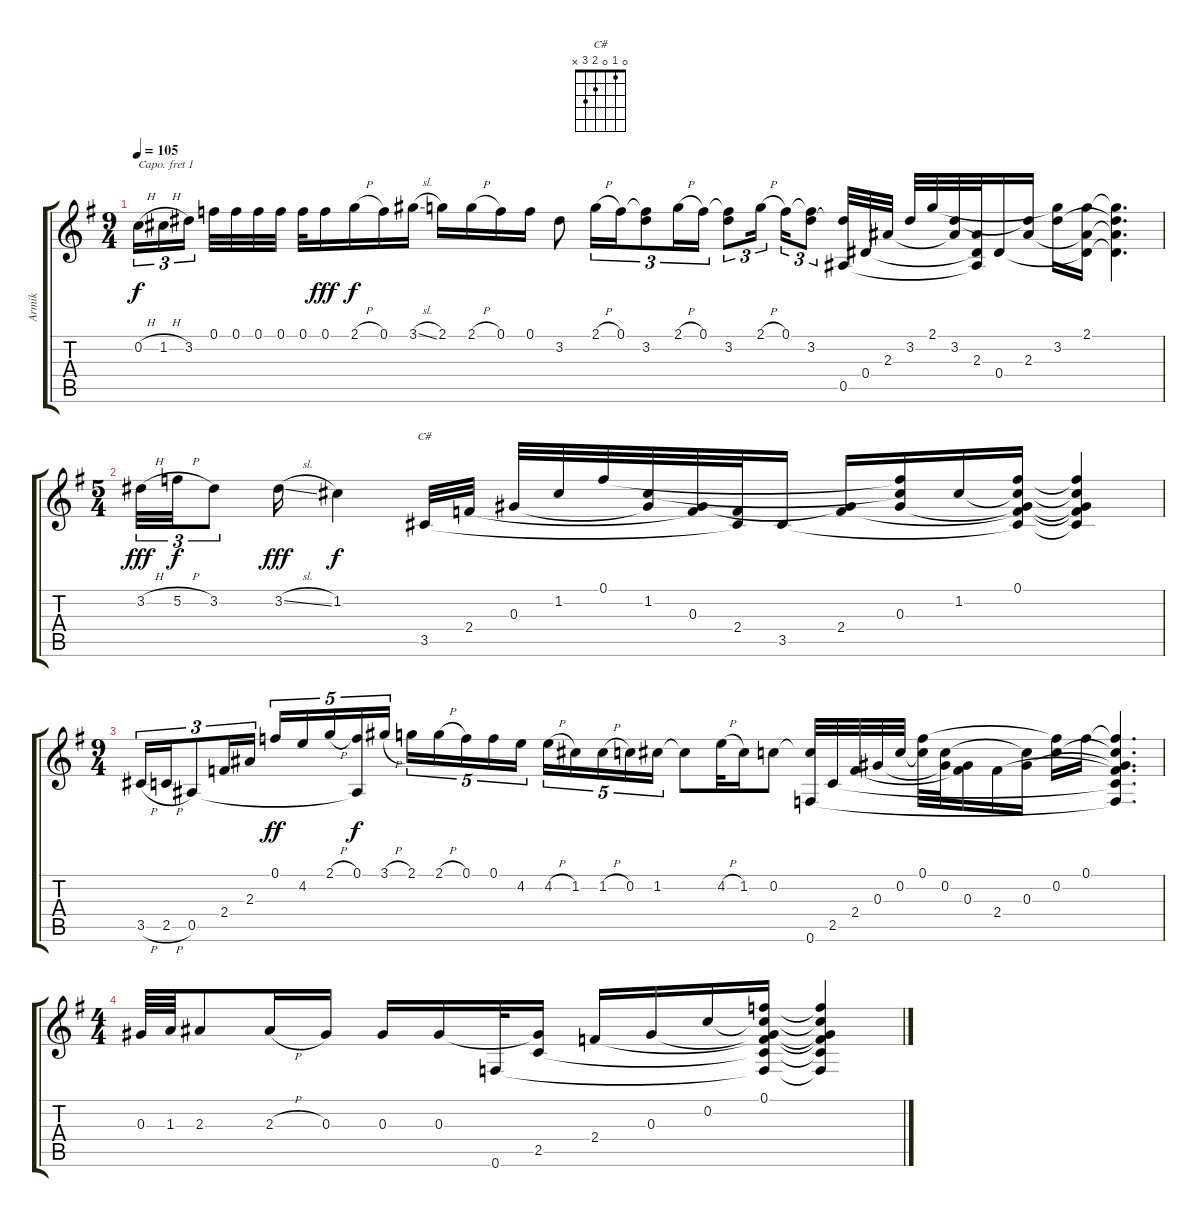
\track ("Armik" "Armik") {instrument acousticguitarnylon}
\staff {score tabs}
\capo 1
\tuning (E4 B3 G3 D3 A2 E2) {hide}
\chord ("C#" 0 1 0 2 3 x)
\ts (9 4)
\tempo 105
\clef g2
\ks eminor
0.2{h}.16{tu (3 2) dy f} 1.2{h}.16{tu (3 2)} 3.2.16{tu (3 2) beam splitsecondary} 0.1.32 0.1.32 0.1.32 0.1.32 0.1.32 0.1.16{dy fff} 2.1{h}.16{dy f} 0.1.16 3.1{sl}.16 2.1.16 2.1{h}.16 0.1.16 0.1.16 3.2.8 2.1{h}.16{tu (3 2)} 0.1.16{tu (3 2)} (0.1{t} 3.2).8{tu (3 2)} 2.1{h}.16{tu (3 2)} 0.1.16{tu (3 2)} (0.1{t} 3.2).8{tu (3 2)} 2.1{h}.16{tu (3 2) beam splitsecondary} 0.1.16{tu (3 2)} (0.1{t} 3.2).8{tu (3 2)} (3.2{t} 0.5).32 0.4.32 2.3.32 3.2.32 2.1.32 (3.2 2.3{t}).32 (2.3 0.4{t} 0.5{t}).32 0.4.16 (3.2{t} 2.3).16 (2.1{t} 3.2).16 (2.1 2.3{t} 0.4{t}).16 (2.1{t} 3.2{t} 2.3{t} 0.4{t}).4{d} |
\ts (5 4)
3.2{h}.32{tu (3 2) dy fff} 5.2{h}.32{tu (3 2) dy f} 3.2.8{tu (3 2)} 3.2{sl}.16{dy fff} 1.2.4{dy f} 3.5.32{ch "C#"} 2.4.32 0.3.32 1.2.32 0.1.32 (1.2 0.3{t}).32 (0.3 2.4{t}).32 (2.4 3.5{t}).32 3.5.16 (0.3{t} 2.4).16 (0.1{t} 1.2{t} 0.3).16 1.2.16 (0.1 1.2{t} 0.3{t} 2.4{t} 3.5{t}).16 (0.1{t} 1.2{t} 0.3{t} 2.4{t} 3.5{t}).4 |
\ts (9 4)
3.5{h}.16{tu (3 2)} 2.5{h}.16{tu (3 2)} 0.5.8{tu (3 2)} 2.4.16{tu (3 2)} 2.3.16{tu (3 2) beam splitsecondary} 0.1.16{tu (5 4) dy ff} 4.2.16{tu (5 4)} 2.1{h}.16{tu (5 4)} (0.1 0.5{t}).16{tu (5 4) dy f} 3.1{h}.16{tu (5 4) beam splitsecondary} 2.1.16{tu (5 4)} 2.1{h}.16{tu (5 4)} 0.1.16{tu (5 4)} 0.1.16{tu (5 4)} 4.2.16{tu (5 4)} 4.2{h}.16{tu (5 4)} 1.2.16{tu (5 4)} 1.2{h}.16{tu (5 4)} 0.2.16{tu (5 4)} 1.2.16{tu (5 4)} 1.2{t}.8 4.2{h}.32 1.2.16 0.2.8 (0.2{t} 0.6).32 2.5.32 2.4.32 0.3.32 0.2.32 (0.1 0.2{t}).32 (0.2 0.3{t}).32 (0.3 2.4{t}).16 2.4.16 (0.2{t} 0.3).16 (0.1{t} 0.2).16 0.1.16 (0.1{t} 0.2{t} 0.3{t} 2.4{t} 2.5{t} 0.6{t}).4{d} |
\ts (4 4)
0.3.64 1.3.64 2.3.8 2.3{h}.16 0.3.16 0.3.16 0.3.16 0.6.32 (0.3{t} 2.5).16 2.4.16 0.3.16 0.2.16 (0.1 0.2{t} 0.3{t} 2.4{t} 2.5{t} 0.6{t}).16 (0.1{t} 0.2{t} 0.3{t} 2.4{t} 2.5{t} 0.6{t}).4
